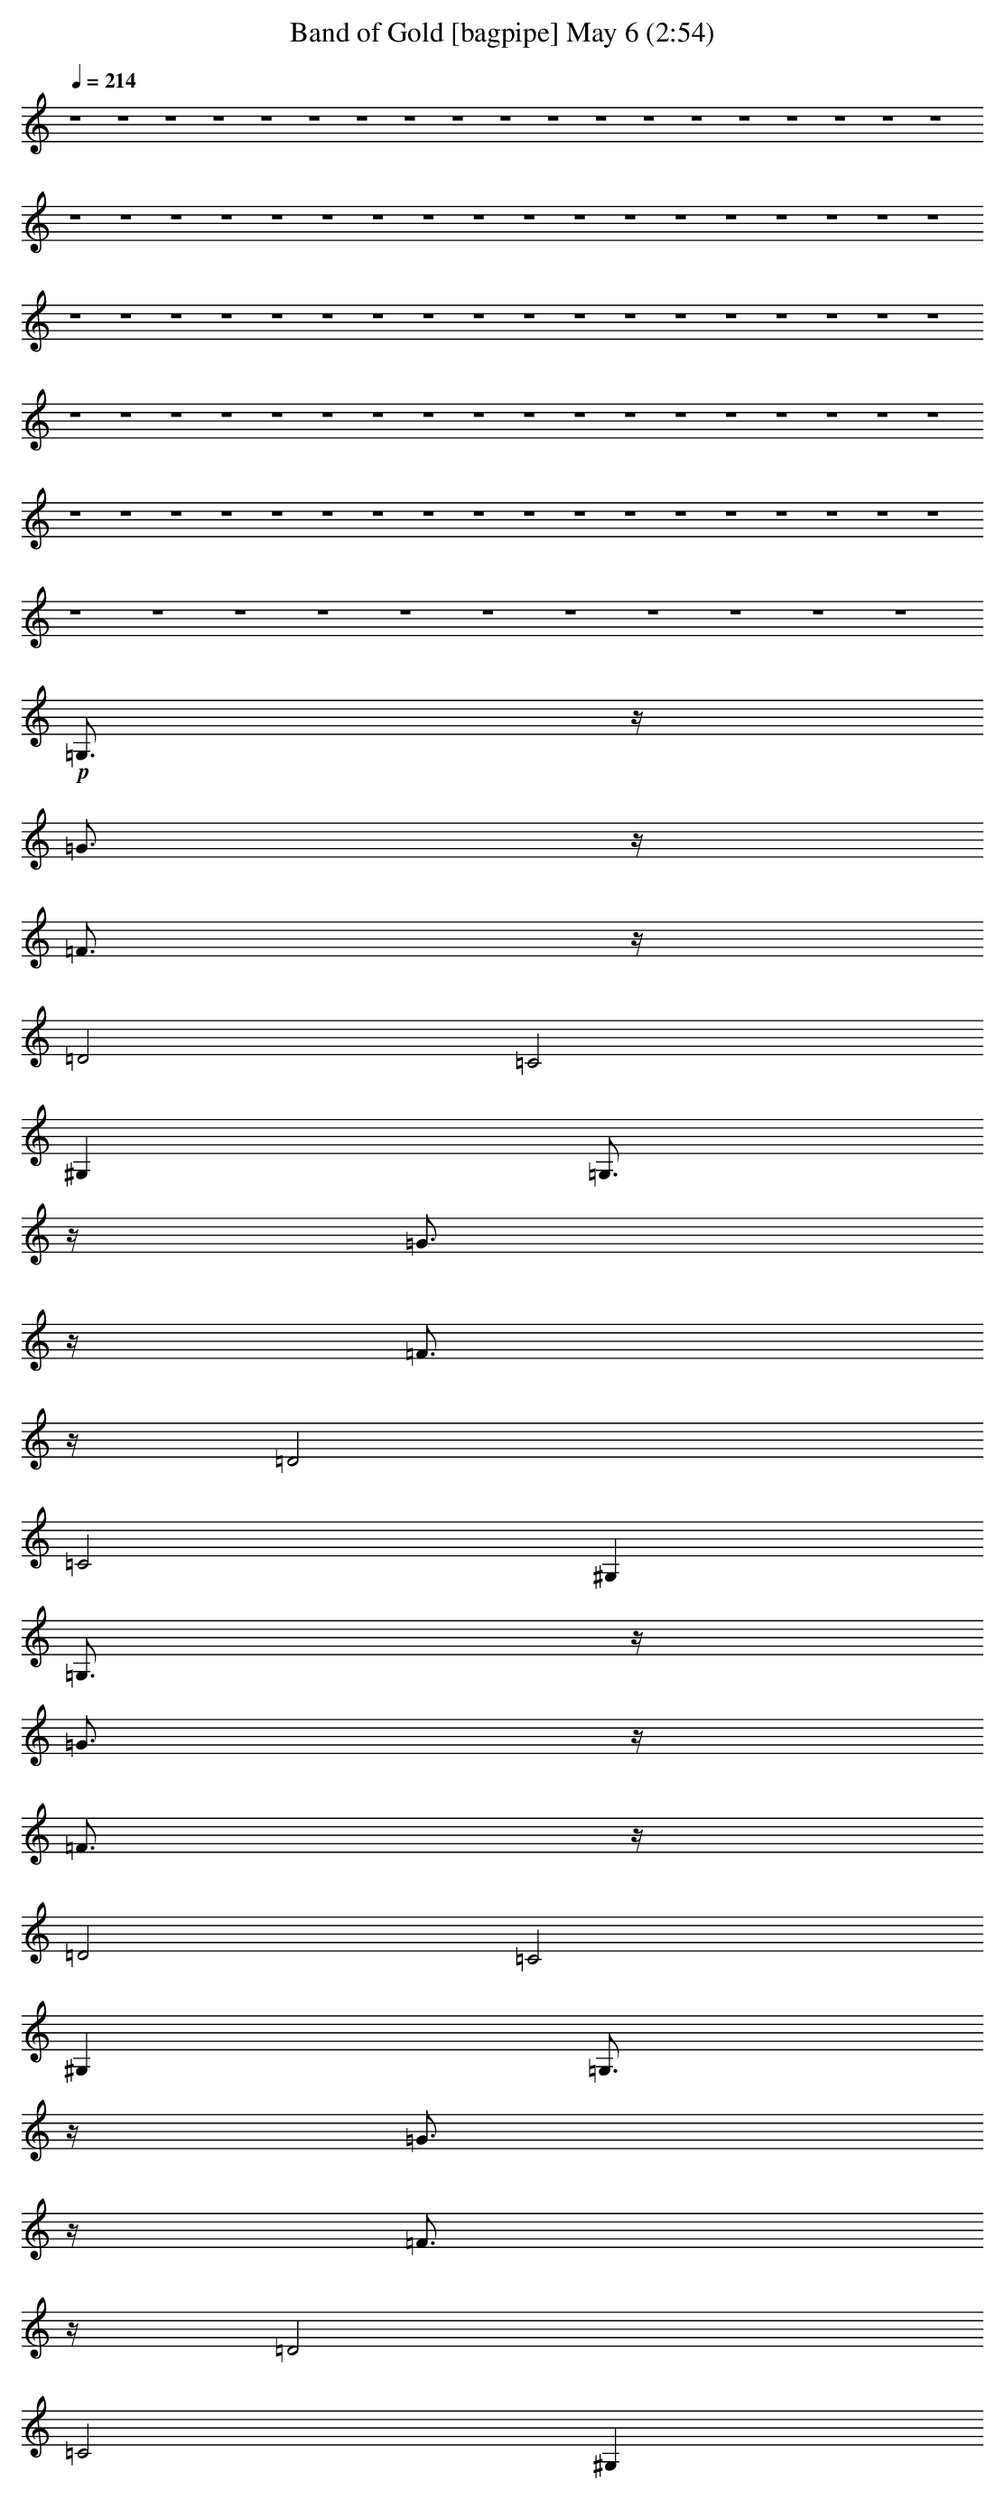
X:1
T: Band of Gold [bagpipe] May 6 (2:54)
L: 1/4
K: C
Q: 1/4=214
z4 z4 z4 z4 z4 z4 z4 z4 z4 z4 z4 z4 z4 z4 z4 z4 z4 z4 z4 z4 z4 z4 z4 z4 z4 z4 z4 z4 z4 z4 z4 z4 z4 z4 z4 z4 z4 z4 z4 z4 z4 z4 z4 z4 z4 z4 z4 z4 z4 z4 z4 z4 z4 z4 z4 z4 z4 z4 z4 z4 z4 z4 z4 z4 z4 z4 z4 z4 z4 z4 z4 z4 z4 z4 z4 z4 z4 z4 z4 z4 z4 z4 z4 z4 z4 z4 z4 z4 z4 z4 z4 z4 z4 z4 z4 z4 z4 z4 z4 z4 z4 z4
+p+ =G,3/4
z/4
=G3/4
z/4
=F3/4
z/4
=D2
=C2
^G,
=G,3/4
z/4
=G3/4
z/4
=F3/4
z/4
=D2
=C2
^G,
=G,3/4
z/4
=G3/4
z/4
=F3/4
z/4
=D2
=C2
^G,
=G,3/4
z/4
=G3/4
z/4
=F3/4
z/4
=D2
=C2
^G,
